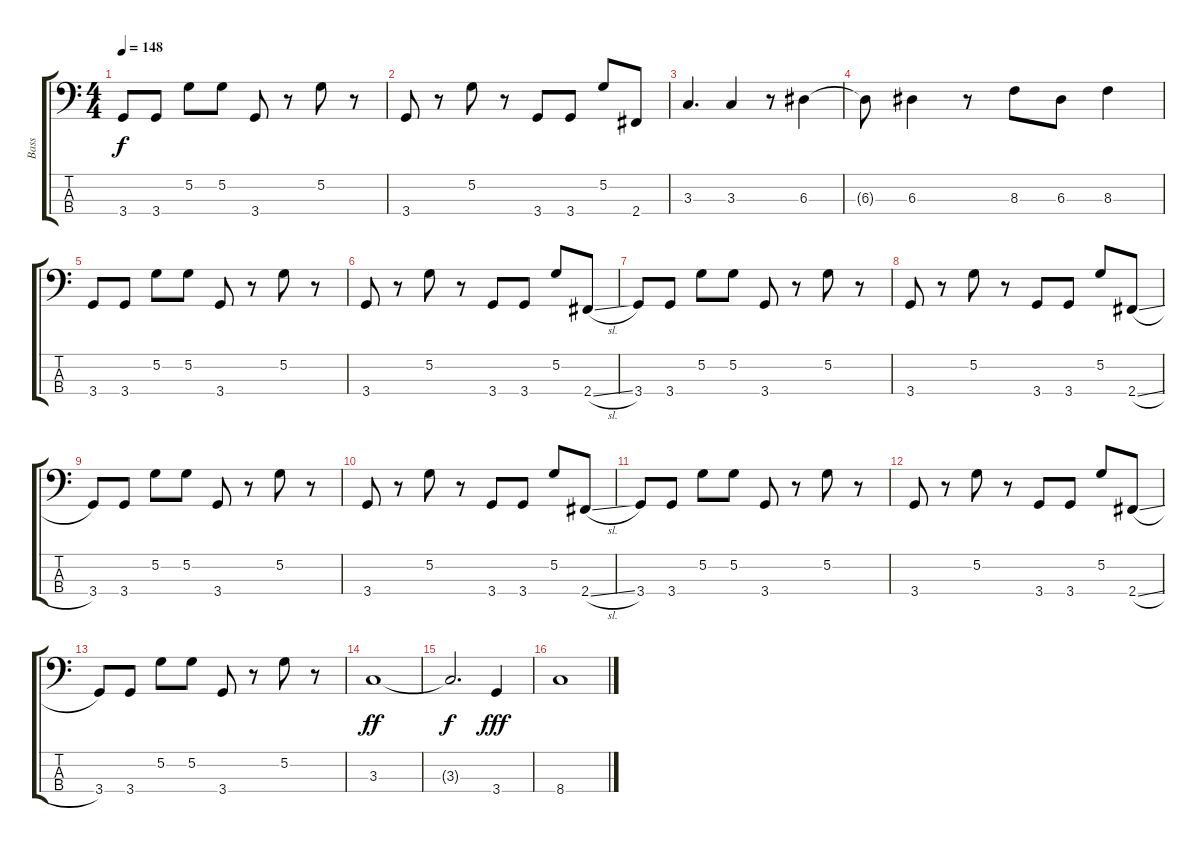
\track ("Bass" "Bass") {instrument electricbassfinger}
\staff {score tabs}
\tuning (G2 D2 A1 E1) {hide}
\ts (4 4)
\tempo 148
\clef f4
\ks c
3.4.8{dy f} 3.4.8 5.2.8 5.2.8 3.4.8 r.8 5.2.8 r.8 |
3.4.8 r.8 5.2.8 r.8 3.4.8 3.4.8 5.2.8 2.4.8 |
3.3.4{d} 3.3.4 r.8 6.3.4 |
6.3{t}.8 6.3.4 r.8 8.3.8 6.3.8 8.3.4 |
3.4.8 3.4.8 5.2.8 5.2.8 3.4.8 r.8 5.2.8 r.8 |
3.4.8 r.8 5.2.8 r.8 3.4.8 3.4.8 5.2.8 2.4{sl}.8 |
3.4.8 3.4.8 5.2.8 5.2.8 3.4.8 r.8 5.2.8 r.8 |
3.4.8 r.8 5.2.8 r.8 3.4.8 3.4.8 5.2.8 2.4{sl}.8 |
3.4.8 3.4.8 5.2.8 5.2.8 3.4.8 r.8 5.2.8 r.8 |
3.4.8 r.8 5.2.8 r.8 3.4.8 3.4.8 5.2.8 2.4{sl}.8 |
3.4.8 3.4.8 5.2.8 5.2.8 3.4.8 r.8 5.2.8 r.8 |
3.4.8 r.8 5.2.8 r.8 3.4.8 3.4.8 5.2.8 2.4{sl}.8 |
3.4.8 3.4.8 5.2.8 5.2.8 3.4.8 r.8 5.2.8 r.8 |
3.3.1{dy ff} |
3.3{t}.2{d dy f} 3.4.4{dy fff} |
8.4.1
